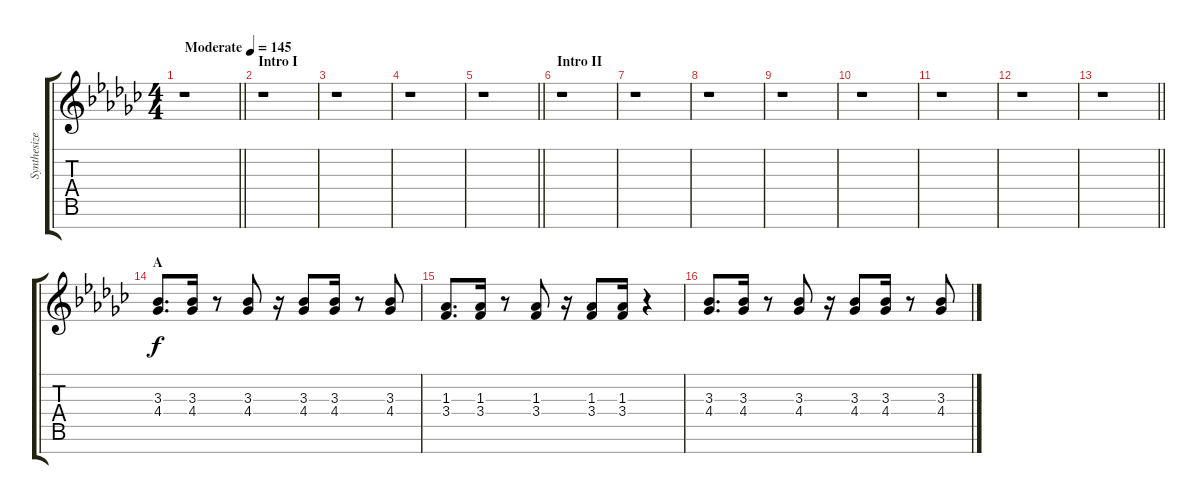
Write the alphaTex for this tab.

\track ("Synthesizer II" "Synthesize") {instrument lead1square}
\staff {score tabs}
\tuning (E5 B4 G4 D4 A3 E3 B2) {hide}
\ts (4 4)
\tempo (145 "Moderate")
\clef g2
\barLineRight lightlight
\ks gb
r.1{dy f instrument lead1square} |
\section ("" "Intro I")
r.1 |
r.1 |
r.1 |
\barLineRight lightlight
r.1 |
\section ("" "Intro II")
r.1 |
r.1 |
r.1 |
r.1 |
r.1 |
r.1 |
r.1 |
\barLineRight lightlight
r.1 |
\section ("" "A")
(3.3 4.4).8{d} (3.3 4.4).16 r.8 (3.3 4.4).8 r.16 (3.3 4.4).8 (3.3 4.4).16 r.8 (3.3 4.4).8 |
(1.3 3.4).8{d} (1.3 3.4).16 r.8 (1.3 3.4).8 r.16 (1.3 3.4).8 (1.3 3.4).16 r.4 |
(3.3 4.4).8{d} (3.3 4.4).16 r.8 (3.3 4.4).8 r.16 (3.3 4.4).8 (3.3 4.4).16 r.8 (3.3 4.4).8
